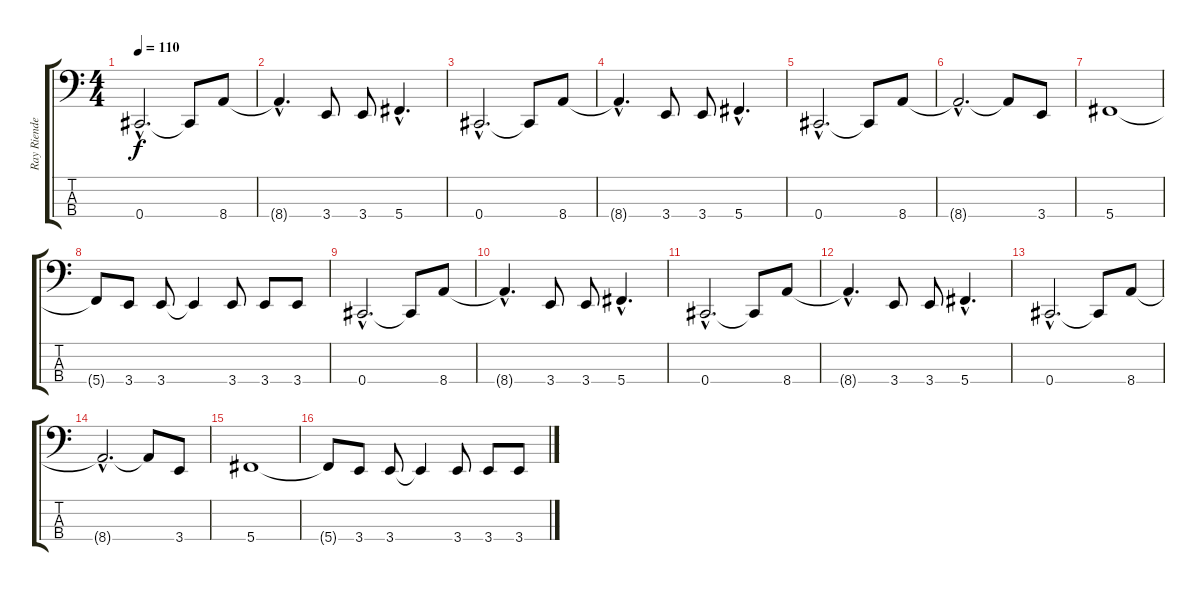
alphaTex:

\track ("Ray Riendeau" "Ray Riende") {instrument electricbassfinger}
\staff {score tabs}
\tuning (E2 B1 Gb1 Db1) {hide}
\ts (4 4)
\tempo 110
\clef f4
\ks c
0.4{hac}.2{d dy f} 0.4{t}.8 8.4.8 |
8.4{hac t}.4{d} 3.4.8 3.4.8 5.4{hac}.4{d} |
0.4{hac}.2{d} 0.4{t}.8 8.4.8 |
8.4{hac t}.4{d} 3.4.8 3.4.8 5.4{hac}.4{d} |
0.4{hac}.2{d} 0.4{t}.8 8.4.8 |
8.4{hac t}.2{d} 8.4{t}.8 3.4.8 |
5.4.1 |
5.4{t}.8 3.4.8 3.4.8 3.4{t}.4 3.4.8 3.4.8 3.4.8 |
0.4{hac}.2{d} 0.4{t}.8 8.4.8 |
8.4{hac t}.4{d} 3.4.8 3.4.8 5.4{hac}.4{d} |
0.4{hac}.2{d} 0.4{t}.8 8.4.8 |
8.4{hac t}.4{d} 3.4.8 3.4.8 5.4{hac}.4{d} |
0.4{hac}.2{d} 0.4{t}.8 8.4.8 |
8.4{hac t}.2{d} 8.4{t}.8 3.4.8 |
5.4.1 |
5.4{t}.8 3.4.8 3.4.8 3.4{t}.4 3.4.8 3.4.8 3.4.8
